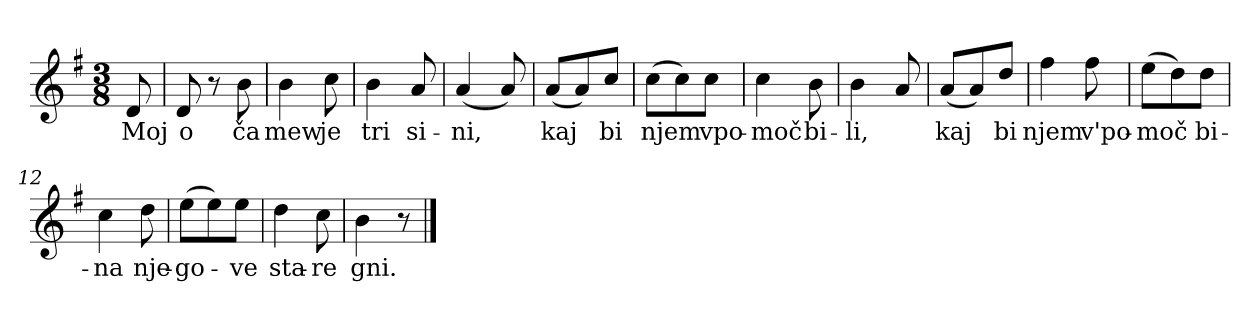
**kern	**text
*part1	*part1
*staff1	*staff1
*clefG2	*
*k[f#]	*
*G:	*
*M3/8	*
=	=
8d/	Moj
=1	=1
8d/	o
8r	.
8b\	-ča
=2	=2
4b\	mew
8cc\	je
=3	=3
4b\	tri
8a/	si-
=4	=4
(<4a/	-ni,
8a/)	.
=5	=5
(<8a/L	kaj
8a/)	.
8cc/J	bi
=6	=6
(>8cc\L	njem
8cc\)	.
8cc\J	vpo-
=7	=7
4cc\	-moč
8b\	bi-
=8	=8
4b\	-li,
8a/	.
=9	=9
(<8a/L	kaj
8a/)	.
8dd/J	bi
!!LO:LB:g=z
=10	=10
4ff#\	njem
8ff#\	v'po-
=11	=11
(>8ee\L	-moč
8dd\)	.
8dd\J	bi-
=12	=12
4cc\	na
8dd\	nje-
=13	=13
(>8ee\L	-go-
8ee\)	.
8ee\J	-ve
=14	=14
4dd\	sta-
8cc\	-re
=15	=15
4b\	gni.
8r	.
==	==
*-	*-
